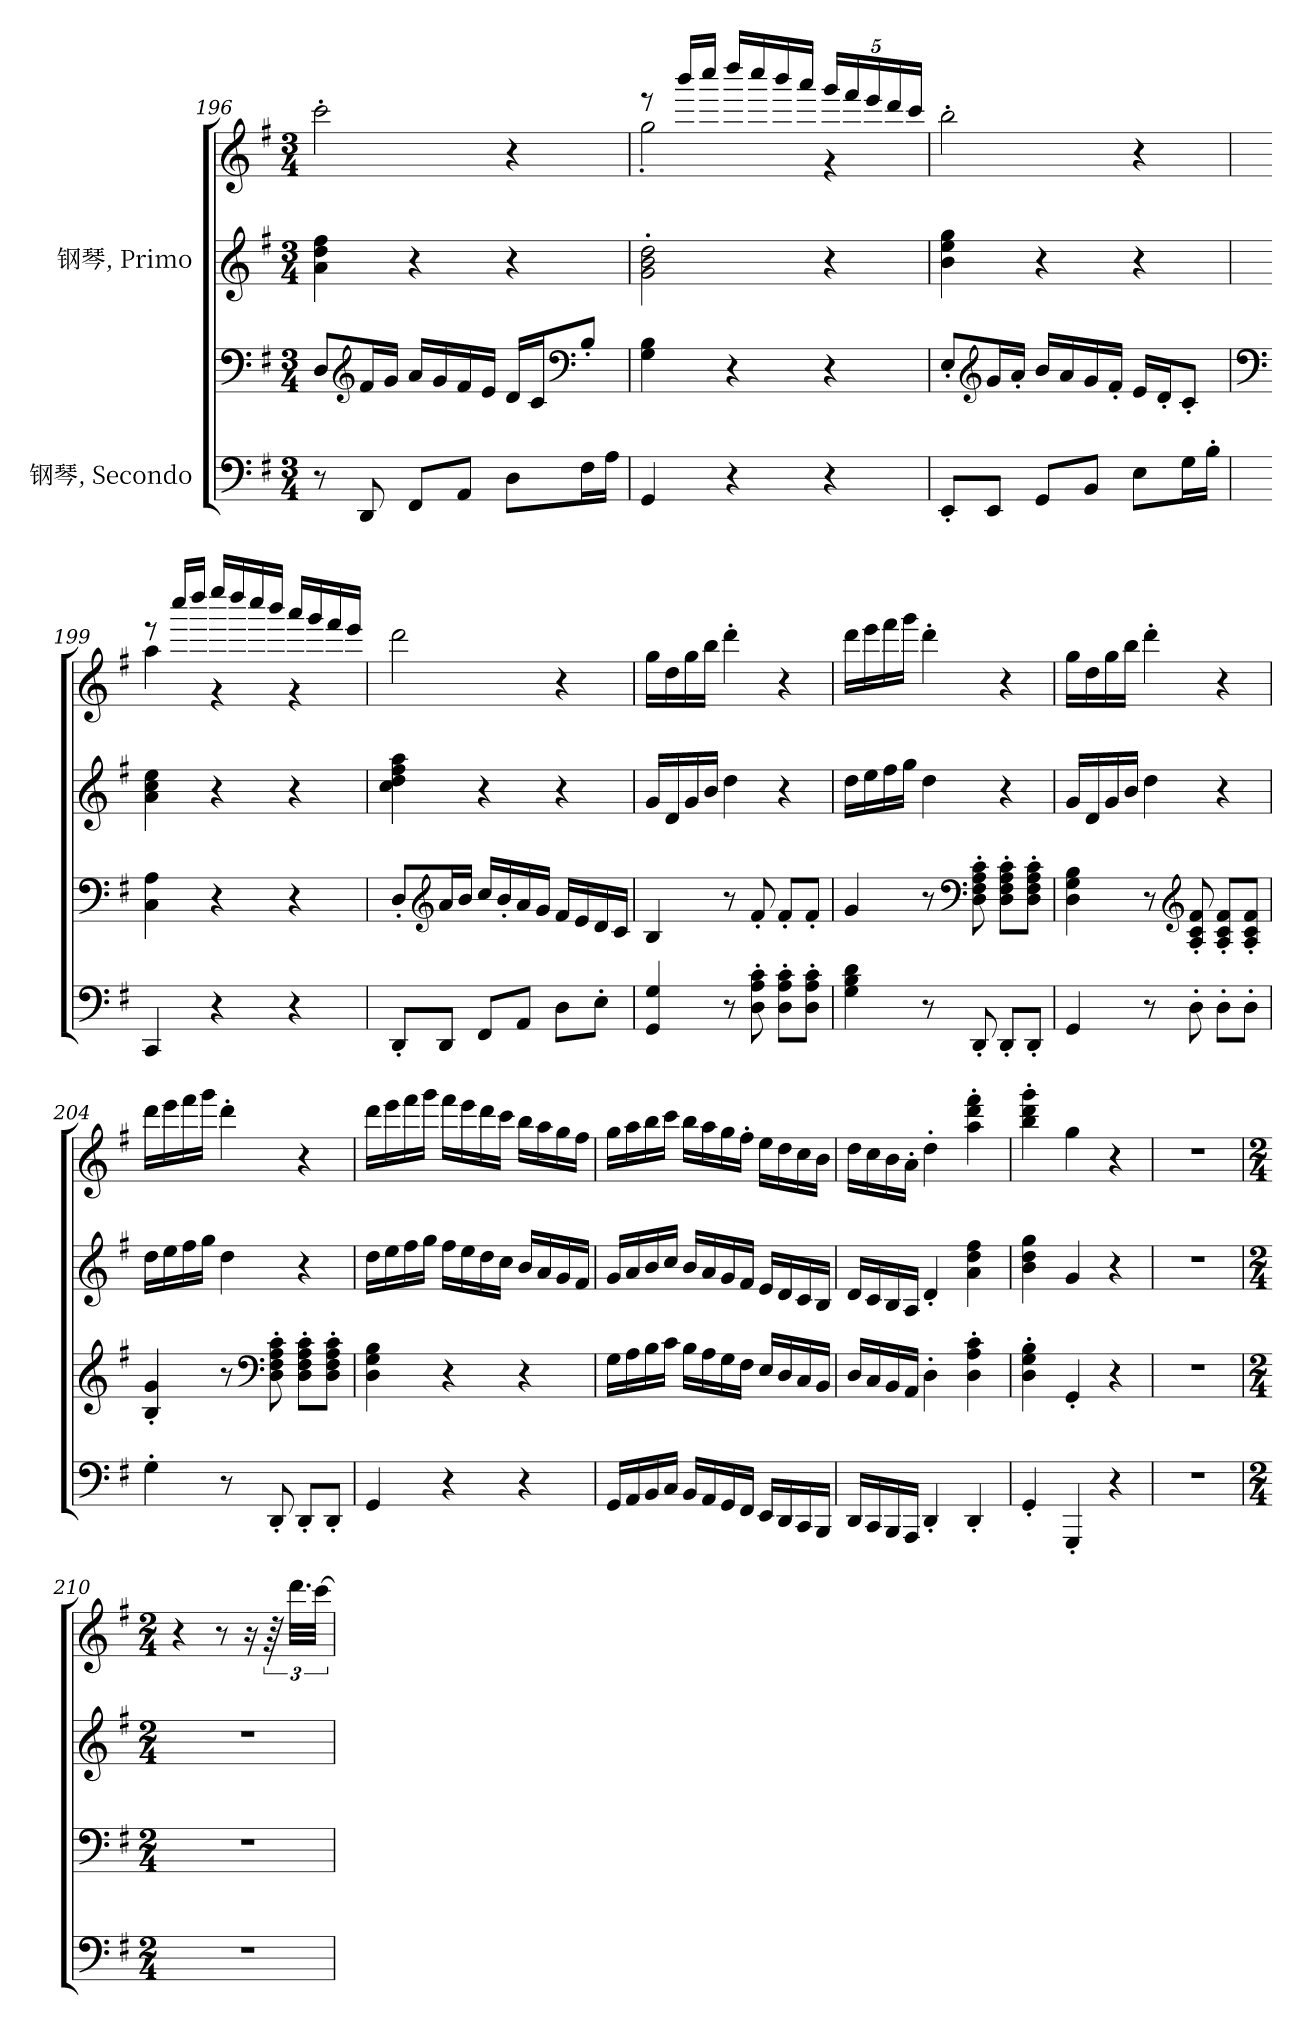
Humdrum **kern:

**kern	**kern	**kern	**kern
*part2	*part2	*part1	*part1
*staff4	*staff3	*staff2	*staff1
*I"钢琴, Secondo	*	*I"钢琴, Primo	*
*clefF4	*clefF4	*clefG2	*clefG2
*k[f#]	*k[f#]	*k[f#]	*k[f#]
*M3/4	*M3/4	*M3/4	*M3/4
=196	=196	=196	=196
8r	8D/L	4a\ 4dd\ 4ff#\	2ccc'\
*	*clefG2	*	*
8DD/	16f#/L	.	.
.	16g/JJ	.	.
8FF#/L	16a/LL	4r	.
.	16g/	.	.
8AA/J	16f#/	.	.
.	16e/JJ	.	.
8D\L	16d/LL	4r	4r
.	16c/J	.	.
*	*clefF4	*	*
16F#\L	8B'/J	.	.
16A\JJ	.	.	.
!!LO:PB:g=z
=197	=197	=197	=197
*	*	*	*^
4GG/	4G\ 4B\	2g\' 2b\' 2dd\'	8r	2gg'\
.	.	.	16bbb/LL	.
.	.	.	16cccc/JJ	.
4r	4r	.	16dddd/LL	.
.	.	.	16cccc/	.
.	.	.	16bbb/	.
.	.	.	16aaa/JJ	.
*	*	*	*Xbrackettup	*
4r	4r	4r	20ggg/LL	4r
.	.	.	20fff#/	.
.	.	.	20eee/	.
.	.	.	20ddd/	.
.	.	.	20ccc/JJ	.
*	*	*	*v	*v
=198	=198	=198	=198
8EE'/L	8E'/L	4b\ 4ee\ 4gg\	2bb'\
*	*clefG2	*	*
8EE/J	16g/L	.	.
.	16a'/JJ	.	.
8GG/L	16b/LL	4r	.
.	16a/	.	.
8BB/J	16g/	.	.
.	16f#'/JJ	.	.
8E\L	16e/LL	4r	4r
.	16d'/J	.	.
16G\L	8c'/J	.	.
16B'\JJ	.	.	.
!!LO:LB:g=z
=199	=199	=199	=199
*	*clefF4	*	*
*	*	*	*^
4CC/	4C\ 4A\	4a\ 4cc\ 4ee\	8r	4aa\
.	.	.	16cccc/LL	.
.	.	.	16dddd/JJ	.
4r	4r	4r	16eeee/LL	4r
.	.	.	16dddd/	.
.	.	.	16cccc/	.
.	.	.	16bbb/JJ	.
4r	4r	4r	16aaa/LL	4r
.	.	.	16ggg/	.
.	.	.	16fff#/	.
.	.	.	16eee/JJ	.
*	*	*	*v	*v
=200	=200	=200	=200
8DD'/L	8D'/L	4cc\ 4dd\ 4ff#\ 4aa\	2ddd\
*	*clefG2	*	*
8DD/J	16a/L	.	.
.	16b/JJ	.	.
8FF#/L	16cc/LL	4r	.
.	16b'/	.	.
8AA/J	16a/	.	.
.	16g/JJ	.	.
8D\L	16f#/LL	4r	4r
.	16e/	.	.
8E'\J	16d/	.	.
.	16c/JJ	.	.
=201	=201	=201	=201
4GG/ 4G/	4B/	16g/LL	16gg\LL
.	.	16d/	16dd\
.	.	16g/	16gg\
.	.	16b/JJ	16bb\JJ
8r	8r	4dd\	4ddd'\
8D\' 8A\' 8c\'	8f#'/	.	.
8D\' 8A\' 8c\'L	8f#'/L	4r	4r
8D\' 8A\' 8c\'J	8f#'/J	.	.
!!LO:LB:g=z
=202	=202	=202	=202
4G\ 4B\ 4d\	4g/	16dd\LL	16ddd\LL
.	.	16ee\	16eee\
.	.	16ff#\	16fff#\
.	.	16gg\JJ	16ggg\JJ
8r	8r	4dd\	4ddd'\
*	*clefF4	*	*
8DD'/	8D\' 8F#\' 8A\' 8c\'	.	.
8DD'/L	8D\' 8F#\' 8A\' 8c\'L	4r	4r
8DD'/J	8D\' 8F#\' 8A\' 8c\'J	.	.
=203	=203	=203	=203
4GG/	4D\ 4G\ 4B\	16g/LL	16gg\LL
.	.	16d/	16dd\
.	.	16g/	16gg\
.	.	16b/JJ	16bb\JJ
8r	8r	4dd\	4ddd'\
*	*clefG2	*	*
8D'\	8A/' 8c/' 8f#/'	.	.
8D'\L	8A/' 8c/' 8f#/'L	4r	4r
8D'\J	8A/' 8c/' 8f#/'J	.	.
=204	=204	=204	=204
4G'\	4B/' 4g/'	16dd\LL	16ddd\LL
.	.	16ee\	16eee\
.	.	16ff#\	16fff#\
.	.	16gg\JJ	16ggg\JJ
8r	8r	4dd\	4ddd'\
*	*clefF4	*	*
8DD'/	8D\' 8F#\' 8A\' 8c\'	.	.
8DD'/L	8D\' 8F#\' 8A\' 8c\'L	4r	4r
8DD'/J	8D\' 8F#\' 8A\' 8c\'J	.	.
!!LO:PB:g=z
=205	=205	=205	=205
4GG/	4D\ 4G\ 4B\	16dd\LL	16ddd\LL
.	.	16ee\	16eee\
.	.	16ff#\	16fff#\
.	.	16gg\JJ	16ggg\JJ
4r	4r	16ff#\LL	16fff#\LL
.	.	16ee\	16eee\
.	.	16dd\	16ddd\
.	.	16cc\JJ	16ccc\JJ
4r	4r	16b/LL	16bb\LL
.	.	16a/	16aa\
.	.	16g/	16gg\
.	.	16f#/JJ	16ff#\JJ
=206	=206	=206	=206
16GG/LL	16G\LL	16g/LL	16gg\LL
16AA/	16A\	16a/	16aa\
16BB/	16B\	16b/	16bb\
16C/JJ	16c\JJ	16cc/JJ	16ccc\JJ
16BB/LL	16B\LL	16b/LL	16bb\LL
16AA/	16A\	16a/	16aa\
16GG/	16G\	16g/	16gg\
16FF#/JJ	16F#\JJ	16f#/JJ	16ff#'\JJ
16EE/LL	16E/LL	16e/LL	16ee\LL
16DD/	16D/	16d/	16dd\
16CC/	16C/	16c/	16cc\
16BBB/JJ	16BB/JJ	16B/JJ	16b\JJ
=207	=207	=207	=207
16DD/LL	16D/LL	16d/LL	16dd\LL
16CC/	16C/	16c/	16cc\
16BBB/	16BB/	16B/	16b\
16AAA/JJ	16AA/JJ	16A/JJ	16a'\JJ
4DD'/	4D'\	4d'/	4dd'\
4DD'/	4D\' 4A\' 4c\'	4a\ 4dd\ 4ff#\	4aa\' 4ddd\' 4fff#\'
!!LO:LB:g=z
=208	=208	=208	=208
4GG'/	4D\' 4G\' 4B\'	4b\ 4dd\ 4gg\	4bb\' 4ddd\' 4ggg\'
4GGG'/	4GG'/	4g/	4gg\
4r	4r	4r	4r
=209	=209	=209	=209
2.r	2.r	2.r	2.r
=210	=210	=210	=210
*M2/4	*M2/4	*M2/4	*M2/4
*	*	*	*MM76
2r	2r	2r	4r
.	.	.	8r
.	.	.	16r
*	*	*	*brackettup
.	.	.	96r
.	.	.	48.ddd\LLL
.	.	.	[48ccc\JJJ
=	=	=	=
*-	*-	*-	*-
